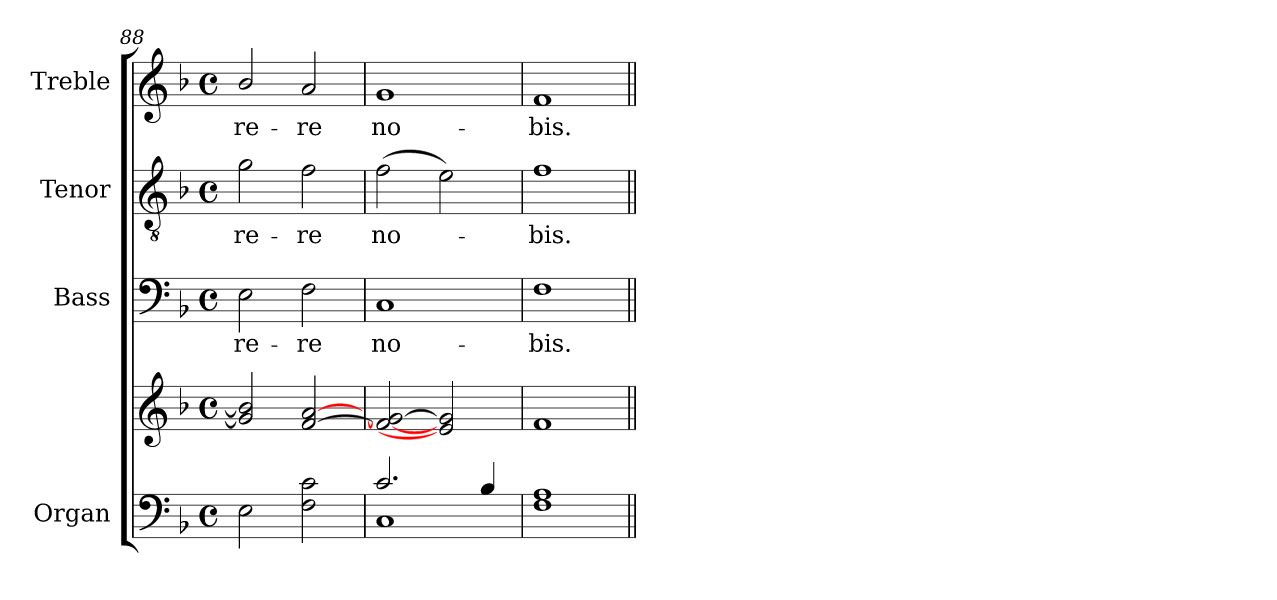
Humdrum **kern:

**kern	**kern	**kern	**text	**kern	**text	**kern	**text
*part4	*part4	*part3	*part3	*part2	*part2	*part1	*part1
*staff5	*staff4	*staff3	*staff3	*staff2	*staff2	*staff1	*staff1
*I"Organ	*	*I"Bass	*	*I"Tenor	*	*I"Treble	*
*I'Organ	*	*I'Bass	*	*I'Tenor	*	*I'Treble	*
*clefF4	*clefG2	*clefF4	*	*clefGv2	*	*clefG2	*
*k[b-]	*k[b-]	*k[b-]	*	*k[b-]	*	*k[b-]	*
*F:	*F:	*F:	*	*F:	*	*F:	*
*M4/4	*M4/4	*M4/4	*	*M4/4	*	*M4/4	*
*met(c)	*met(c)	*met(c)	*	*met(c)	*	*met(c)	*
=88	=88	=88	=88	=88	=88	=88	=88
*	*^	*	*	*	*	*	*
!	!	!	!	!LO:LY:b	!	!LO:LY:b	!	!LO:LY:b
2E	2g] 2b-]	1ryy	2E	-re-	2g	re-	2b-/	-re-
!	!	!	!	!LO:LY:b	!	!LO:LY:b	!	!LO:LY:b
2F 2c	[2f [2a	.	2F	-re	2f	-re	2a	-re
*	*v	*v	*	*	*	*	*	*
=89	=89	=89	=89	=89	=89	=89	=89
*^	*	*	*	*	*	*	*
!	!	!	!	!LO:LY:b	!	!LO:LY:b	!	!LO:LY:b
2.c/	1C	2f_ 2g_	1C	no-	(>2f	no-	1g	no-
.	.	2e] 2g]	.	.	2e)	.	.	.
4B-/	.	.	.	.	.	.	.	.
*v	*v	*	*	*	*	*	*	*
=90	=90	=90	=90	=90	=90	=90	=90
*	*^	*	*	*	*	*	*
!	!	!	!	!LO:LY:b	!	!LO:LY:b	!	!LO:LY:b
1F 1A	1f	1ryy	1F	-bis.	1f	bis.	1f	-bis.
*	*v	*v	*	*	*	*	*	*
=||	=||	=||	=||	=||	=||	=||	=||
*-	*-	*-	*-	*-	*-	*-	*-
